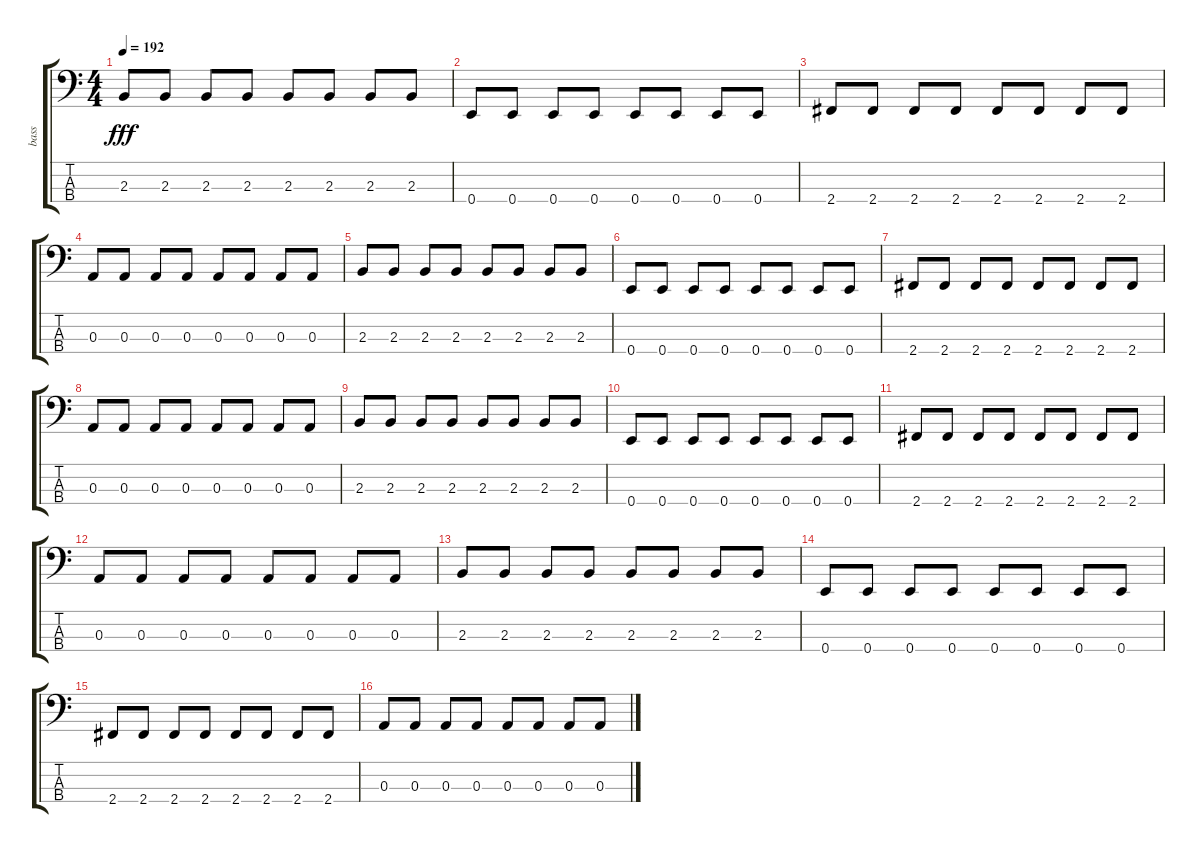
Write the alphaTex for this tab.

\track ("bass" "bass") {instrument slapbass2}
\staff {score tabs}
\tuning (G2 D2 A1 E1) {hide}
\ts (4 4)
\tempo 192
\clef f4
\ks c
2.3.8{dy fff} 2.3.8 2.3.8 2.3.8 2.3.8 2.3.8 2.3.8 2.3.8 |
0.4.8 0.4.8 0.4.8 0.4.8 0.4.8 0.4.8 0.4.8 0.4.8 |
2.4.8 2.4.8 2.4.8 2.4.8 2.4.8 2.4.8 2.4.8 2.4.8 |
0.3.8 0.3.8 0.3.8 0.3.8 0.3.8 0.3.8 0.3.8 0.3.8 |
2.3.8 2.3.8 2.3.8 2.3.8 2.3.8 2.3.8 2.3.8 2.3.8 |
0.4.8 0.4.8 0.4.8 0.4.8 0.4.8 0.4.8 0.4.8 0.4.8 |
2.4.8 2.4.8 2.4.8 2.4.8 2.4.8 2.4.8 2.4.8 2.4.8 |
0.3.8 0.3.8 0.3.8 0.3.8 0.3.8 0.3.8 0.3.8 0.3.8 |
2.3.8 2.3.8 2.3.8 2.3.8 2.3.8 2.3.8 2.3.8 2.3.8 |
0.4.8 0.4.8 0.4.8 0.4.8 0.4.8 0.4.8 0.4.8 0.4.8 |
2.4.8 2.4.8 2.4.8 2.4.8 2.4.8 2.4.8 2.4.8 2.4.8 |
0.3.8 0.3.8 0.3.8 0.3.8 0.3.8 0.3.8 0.3.8 0.3.8 |
2.3.8 2.3.8 2.3.8 2.3.8 2.3.8 2.3.8 2.3.8 2.3.8 |
0.4.8 0.4.8 0.4.8 0.4.8 0.4.8 0.4.8 0.4.8 0.4.8 |
2.4.8 2.4.8 2.4.8 2.4.8 2.4.8 2.4.8 2.4.8 2.4.8 |
0.3.8 0.3.8 0.3.8 0.3.8 0.3.8 0.3.8 0.3.8 0.3.8
